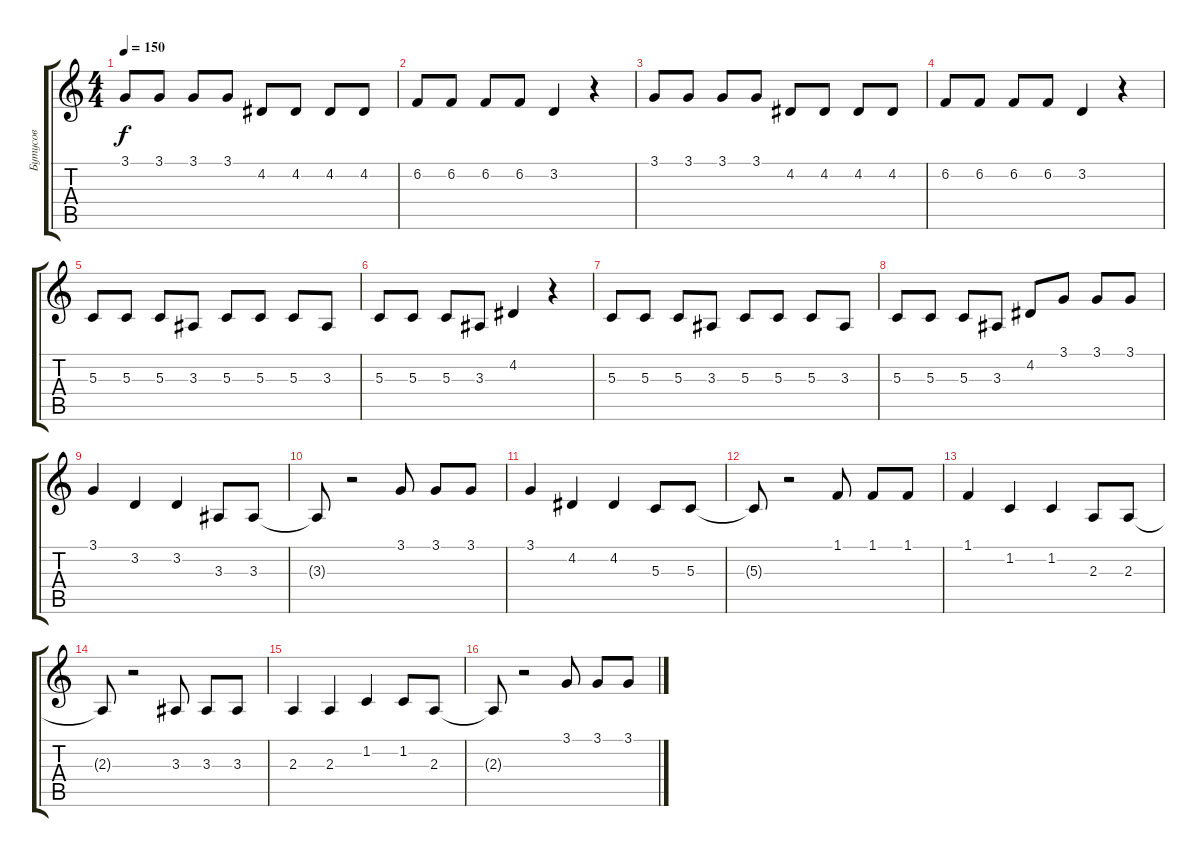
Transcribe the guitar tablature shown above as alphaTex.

\track ("Бутусов" "Бутусов") {instrument brasssection}
\staff {score tabs}
\tuning (E4 B3 G3 D3 A2 E2) {hide}
\ts (4 4)
\tempo 150
\clef g2
\ks c
3.1.8{dy f} 3.1.8 3.1.8 3.1.8 4.2.8 4.2.8 4.2.8 4.2.8 |
6.2.8 6.2.8 6.2.8 6.2.8 3.2.4 r.4 |
3.1.8 3.1.8 3.1.8 3.1.8 4.2.8 4.2.8 4.2.8 4.2.8 |
6.2.8 6.2.8 6.2.8 6.2.8 3.2.4 r.4 |
5.3.8 5.3.8 5.3.8 3.3.8 5.3.8 5.3.8 5.3.8 3.3.8 |
5.3.8 5.3.8 5.3.8 3.3.8 4.2.4 r.4 |
5.3.8 5.3.8 5.3.8 3.3.8 5.3.8 5.3.8 5.3.8 3.3.8 |
5.3.8 5.3.8 5.3.8 3.3.8 4.2.8 3.1.8 3.1.8 3.1.8 |
3.1.4 3.2.4 3.2.4 3.3.8 3.3.8 |
3.3{t}.8 r.2 3.1.8 3.1.8 3.1.8 |
3.1.4 4.2.4 4.2.4 5.3.8 5.3.8 |
5.3{t}.8 r.2 1.1.8 1.1.8 1.1.8 |
1.1.4 1.2.4 1.2.4 2.3.8 2.3.8 |
2.3{t}.8 r.2 3.3.8 3.3.8 3.3.8 |
2.3.4 2.3.4 1.2.4 1.2.8 2.3.8 |
2.3{t}.8 r.2 3.1.8 3.1.8 3.1.8
